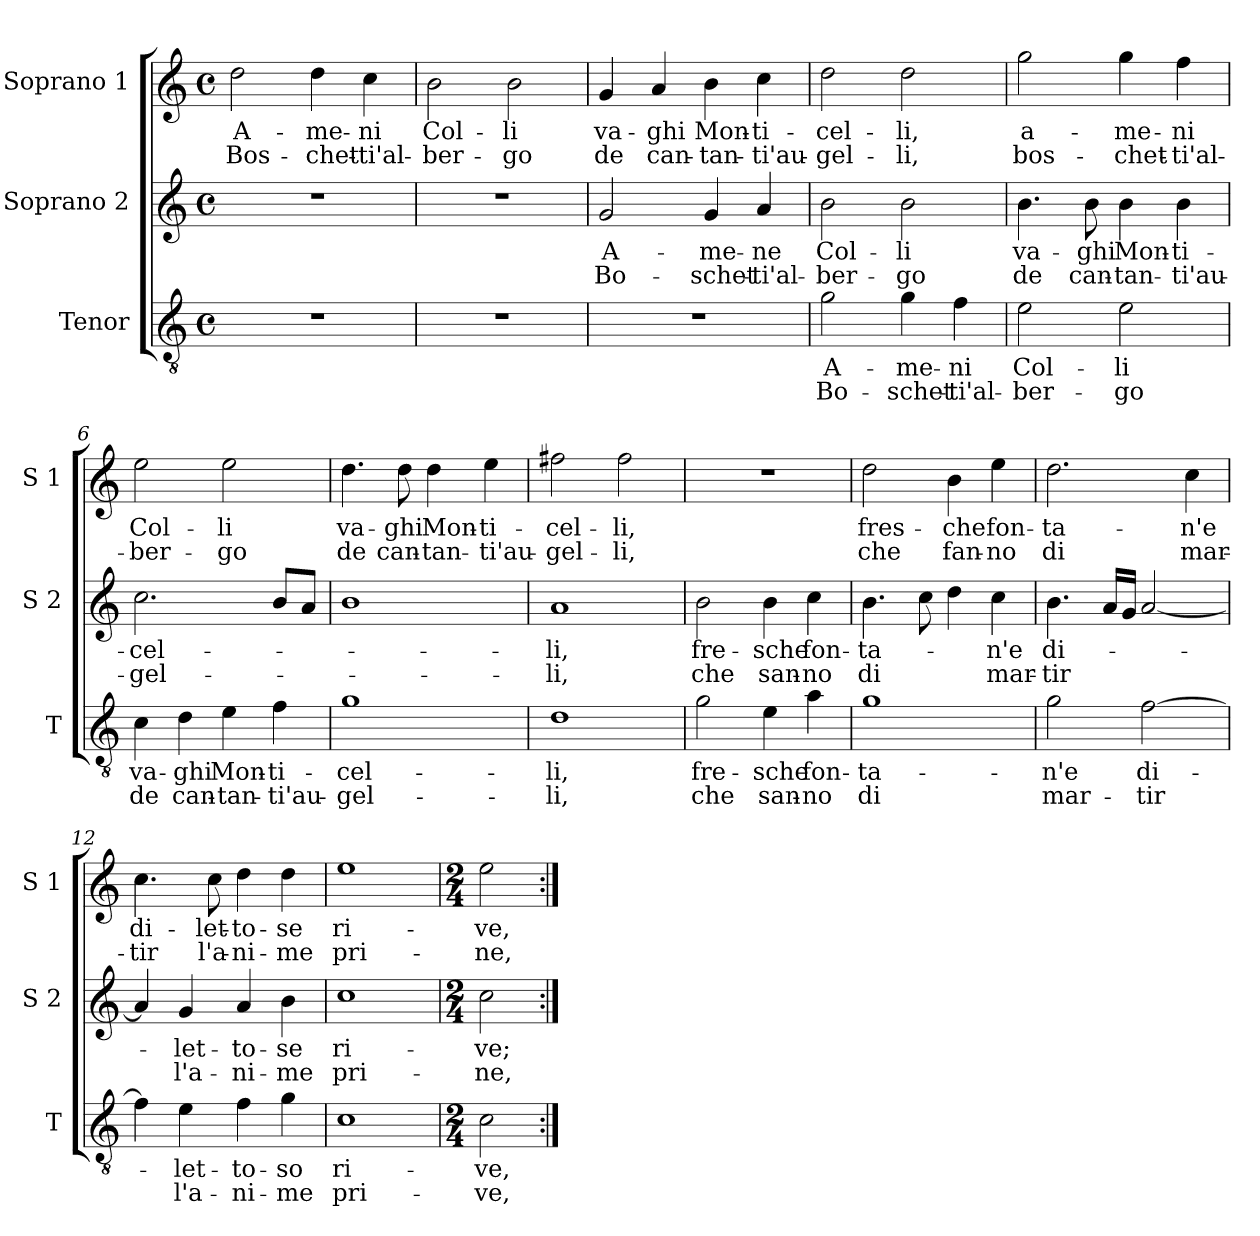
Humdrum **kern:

**kern	**text	**text	**kern	**text	**text	**kern	**text	**text
*part3	*part3	*part3	*part2	*part2	*part2	*part1	*part1	*part1
*staff3	*staff3	*staff3	*staff2	*staff2	*staff2	*staff1	*staff1	*staff1
*I"Tenor	*	*	*I"Soprano 2	*	*	*I"Soprano 1	*	*
*I'T	*	*	*I'S 2	*	*	*I'S 1	*	*
*clefGv2	*	*	*clefG2	*	*	*clefG2	*	*
*k[]	*	*	*k[]	*	*	*k[]	*	*
*C:	*	*	*C:	*	*	*C:	*	*
*M4/4	*	*	*M4/4	*	*	*M4/4	*	*
*met(c)	*	*	*met(c)	*	*	*met(c)	*	*
=1	=1	=1	=1	=1	=1	=1	=1	=1
!	!	!	!	!	!	!	!LO:LY:b	!LO:LY:b
1r	.	.	1r	.	.	2dd\	A-	Bos-
!	!	!	!	!	!	!	!LO:LY:b	!LO:LY:b
.	.	.	.	.	.	4dd\	-me-	-chet-
!	!	!	!	!	!	!	!LO:LY:b	!LO:LY:b
.	.	.	.	.	.	4cc\	-ni	-ti'al-
=2	=2	=2	=2	=2	=2	=2	=2	=2
!	!	!	!	!	!	!	!LO:LY:b	!LO:LY:b
1r	.	.	1r	.	.	2b\	Col-	-ber-
!	!	!	!	!	!	!	!LO:LY:b	!LO:LY:b
.	.	.	.	.	.	2b\	-li	-go
=3	=3	=3	=3	=3	=3	=3	=3	=3
!	!	!	!	!LO:LY:b	!LO:LY:b	!	!LO:LY:b	!LO:LY:b
1r	.	.	2g/	A-	Bo-	4g/	va-	de
!	!	!	!	!	!	!	!LO:LY:b	!LO:LY:b
.	.	.	.	.	.	4a/	-ghi	can-
!	!	!	!	!LO:LY:b	!LO:LY:b	!	!LO:LY:b	!LO:LY:b
.	.	.	4g/	-me-	-schet-	4b\	Mon-	-tan-
!	!	!	!	!LO:LY:b	!LO:LY:b	!	!LO:LY:b	!LO:LY:b
.	.	.	4a/	-ne	-ti'al-	4cc\	-ti-	-ti'au-
=4	=4	=4	=4	=4	=4	=4	=4	=4
!	!LO:LY:b	!LO:LY:b	!	!LO:LY:b	!LO:LY:b	!	!LO:LY:b	!LO:LY:b
2g\	A-	Bo-	2b\	Col-	-ber-	2dd\	-cel-	-gel-
!	!LO:LY:b	!LO:LY:b	!	!LO:LY:b	!LO:LY:b	!	!LO:LY:b	!LO:LY:b
4g\	-me-	-schet-	2b\	-li	-go	2dd\	-li,	-li,
!	!LO:LY:b	!LO:LY:b	!	!	!	!	!	!
4f\	-ni	-ti'al-	.	.	.	.	.	.
!!LO:LB:g=z
=5	=5	=5	=5	=5	=5	=5	=5	=5
!	!LO:LY:b	!LO:LY:b	!	!LO:LY:b	!LO:LY:b	!	!LO:LY:b	!LO:LY:b
2e\	Col-	-ber-	4.b\	va-	de	2gg\	a-	bos-
!	!	!	!	!LO:LY:b	!LO:LY:b	!	!	!
.	.	.	8b\	-ghi	can-	.	.	.
!	!LO:LY:b	!LO:LY:b	!	!LO:LY:b	!LO:LY:b	!	!LO:LY:b	!LO:LY:b
2e\	-li	-go	4b\	Mon-	-tan-	4gg\	-me-	-chet-
!	!	!	!	!LO:LY:b	!LO:LY:b	!	!LO:LY:b	!LO:LY:b
.	.	.	4b\	-ti-	-ti'au-	4ff\	-ni	-ti'al-
=6	=6	=6	=6	=6	=6	=6	=6	=6
!	!LO:LY:b	!LO:LY:b	!	!LO:LY:b	!LO:LY:b	!	!LO:LY:b	!LO:LY:b
4c\	va-	de	2.cc\	-cel-	-gel-	2ee\	Col-	-ber-
!	!LO:LY:b	!LO:LY:b	!	!	!	!	!	!
4d\	-ghi	can-	.	.	.	.	.	.
!	!LO:LY:b	!LO:LY:b	!	!	!	!	!LO:LY:b	!LO:LY:b
4e\	Mon-	-tan-	.	.	.	2ee\	-li	-go
!	!LO:LY:b	!LO:LY:b	!	!	!	!	!	!
4f\	-ti-	-ti'au-	8b/L	.	.	.	.	.
.	.	.	8a/J	.	.	.	.	.
=7	=7	=7	=7	=7	=7	=7	=7	=7
!	!LO:LY:b	!LO:LY:b	!	!	!	!	!LO:LY:b	!LO:LY:b
1g	-cel-	-gel-	1b	.	.	4.dd\	va-	de
!	!	!	!	!	!	!	!LO:LY:b	!LO:LY:b
.	.	.	.	.	.	8dd\	-ghi	can-
!	!	!	!	!	!	!	!LO:LY:b	!LO:LY:b
.	.	.	.	.	.	4dd\	Mon-	-tan-
!	!	!	!	!	!	!	!LO:LY:b	!LO:LY:b
.	.	.	.	.	.	4ee\	-ti-	-ti'au-
=8	=8	=8	=8	=8	=8	=8	=8	=8
!	!LO:LY:b	!LO:LY:b	!	!LO:LY:b	!LO:LY:b	!	!LO:LY:b	!LO:LY:b
1d	-li,	-li,	1a	-li,	-li,	2ff#X\	-cel-	-gel-
!	!	!	!	!	!	!	!LO:LY:b	!LO:LY:b
.	.	.	.	.	.	2ff#\	-li,	-li,
=9	=9	=9	=9	=9	=9	=9	=9	=9
!	!LO:LY:b	!LO:LY:b	!	!LO:LY:b	!LO:LY:b	!	!	!
2g\	fre-	che	2b\	fre-	che	1r	.	.
!	!LO:LY:b	!LO:LY:b	!	!LO:LY:b	!LO:LY:b	!	!	!
4e\	-sche	san-	4b\	-sche	san-	.	.	.
!	!LO:LY:b	!LO:LY:b	!	!LO:LY:b	!LO:LY:b	!	!	!
4a\	fon-	-no	4cc\	fon-	-no	.	.	.
!!LO:LB:g=z
=10	=10	=10	=10	=10	=10	=10	=10	=10
!	!LO:LY:b	!LO:LY:b	!	!LO:LY:b	!LO:LY:b	!	!LO:LY:b	!LO:LY:b
1g	-ta-	di	4.b\	-ta-	di	2dd\	fres-	che
.	.	.	8cc\	.	.	.	.	.
!	!	!	!	!	!	!	!LO:LY:b	!LO:LY:b
.	.	.	4dd\	.	.	4b\	-che	fan-
!	!	!	!	!LO:LY:b	!LO:LY:b	!	!LO:LY:b	!LO:LY:b
.	.	.	4cc\	-n'e	mar-	4ee\	fon-	-no
=11	=11	=11	=11	=11	=11	=11	=11	=11
!	!LO:LY:b	!LO:LY:b	!	!LO:LY:b	!LO:LY:b	!	!LO:LY:b	!LO:LY:b
2g\	-n'e	mar-	4.b\	di-	-tir	2.dd\	-ta-	di
.	.	.	16a/LL	.	.	.	.	.
.	.	.	16g/JJ	.	.	.	.	.
!	!LO:LY:b	!LO:LY:b	!	!	!	!	!	!
[2f\	di-	-tir	[2a/	.	.	.	.	.
!	!	!	!	!	!	!	!LO:LY:b	!LO:LY:b
.	.	.	.	.	.	4cc\	-n'e	mar-
=12	=12	=12	=12	=12	=12	=12	=12	=12
!	!	!	!	!	!	!	!LO:LY:b	!LO:LY:b
4f\]	.	.	4a/]	.	.	4.cc\	di-	-tir
!	!LO:LY:b	!LO:LY:b	!	!LO:LY:b	!LO:LY:b	!	!	!
4e\	-let-	l'a-	4g/	-let-	l'a-	.	.	.
!	!	!	!	!	!	!	!LO:LY:b	!LO:LY:b
.	.	.	.	.	.	8cc\	-let-	l'a-
!	!LO:LY:b	!LO:LY:b	!	!LO:LY:b	!LO:LY:b	!	!LO:LY:b	!LO:LY:b
4f\	-to-	-ni-	4a/	-to-	-ni-	4dd\	-to-	-ni-
!	!LO:LY:b	!LO:LY:b	!	!LO:LY:b	!LO:LY:b	!	!LO:LY:b	!LO:LY:b
4g\	-so	-me	4b\	-se	-me	4dd\	-se	-me
=13	=13	=13	=13	=13	=13	=13	=13	=13
!	!LO:LY:b	!LO:LY:b	!	!LO:LY:b	!LO:LY:b	!	!LO:LY:b	!LO:LY:b
1c	ri-	pri-	1cc	ri-	pri-	1ee	ri-	pri-
=14	=14	=14	=14	=14	=14	=14	=14	=14
*M2/4	*	*	*M2/4	*	*	*M2/4	*	*
!	!LO:LY:b	!LO:LY:b	!	!LO:LY:b	!LO:LY:b	!	!LO:LY:b	!LO:LY:b
2c\	-ve,	-ve,	2cc\	-ve;	-ne,	2ee\	-ve,	-ne,
=:|!	=:|!	=:|!	=:|!	=:|!	=:|!	=:|!	=:|!	=:|!
*-	*-	*-	*-	*-	*-	*-	*-	*-
